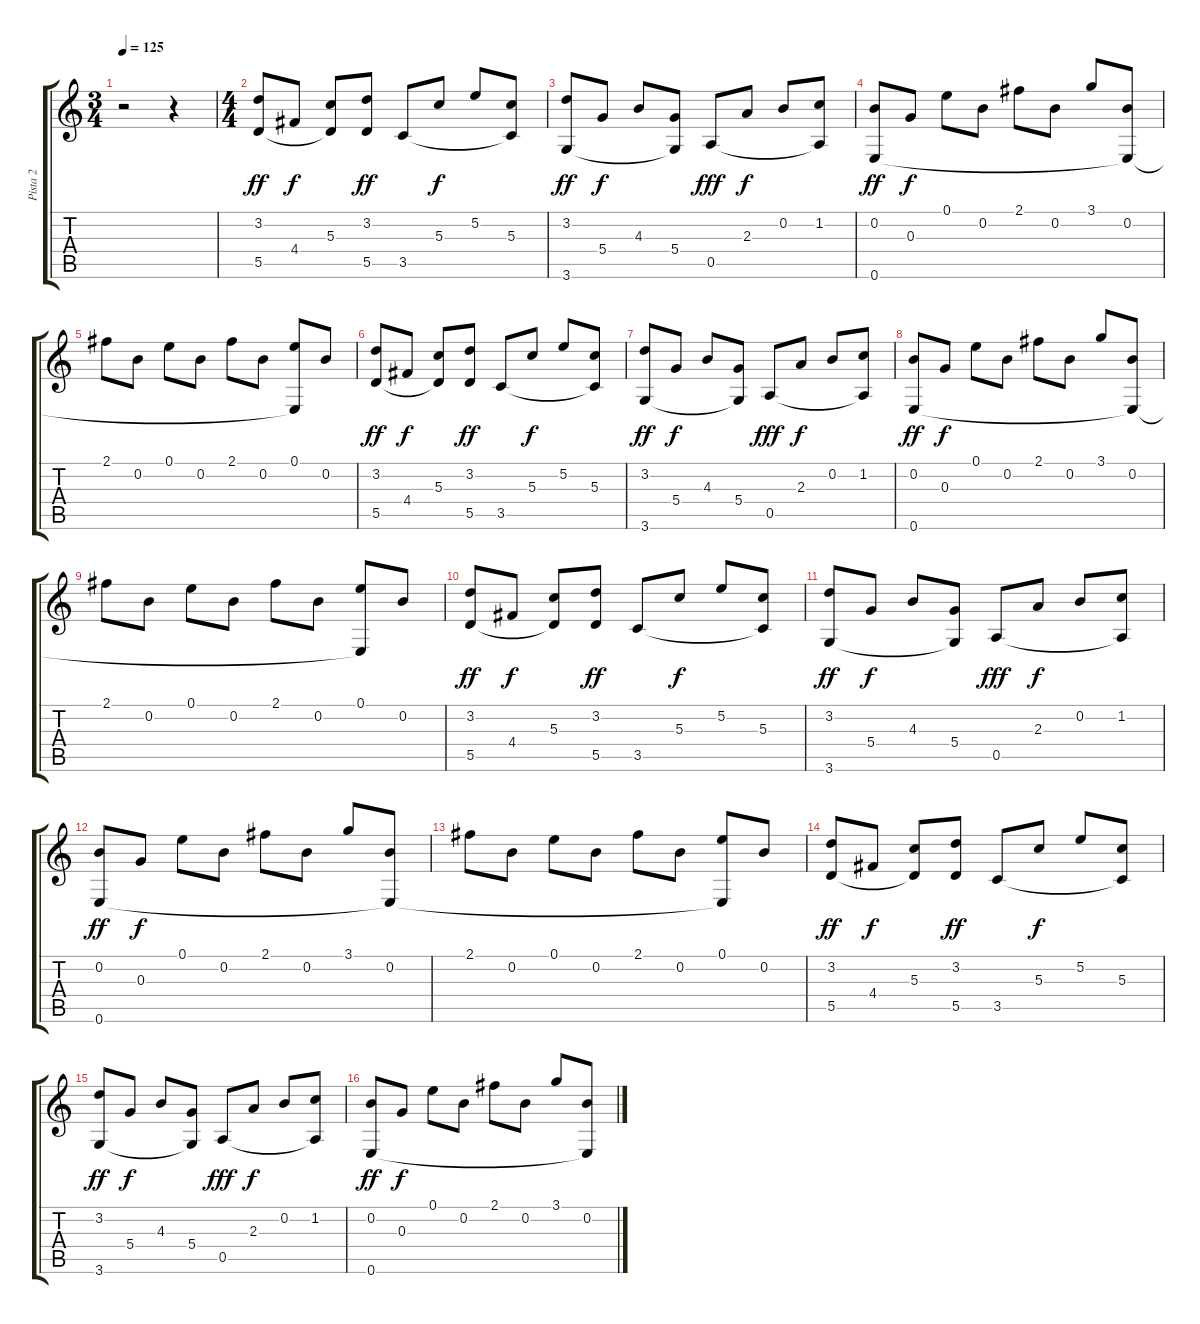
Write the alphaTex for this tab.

\track ("Pista 2" "Pista 2") {instrument acousticguitarnylon}
\staff {score tabs}
\tuning (E4 B3 G3 D3 A2 E2) {hide}
\ts (3 4)
\tempo 125
\clef g2
\ks c
r.2{dy ff} r.4 |
\ts (4 4)
(3.2 5.5).8 4.4.8{dy f} (5.3 5.5{t}).8 (3.2 5.5).8{dy ff} 3.5.8 5.3.8{dy f} 5.2.8 (5.3 3.5{t}).8 |
(3.2 3.6).8{dy ff} 5.4.8{dy f} 4.3.8 (5.4 3.6{t}).8 0.5.8{dy fff} 2.3.8{dy f} 0.2.8 (1.2 0.5{t}).8 |
(0.2 0.6).8{dy ff} 0.3.8{dy f} 0.1.8 0.2.8 2.1.8 0.2.8 3.1.8 (0.2 0.6{t}).8 |
2.1.8 0.2.8 0.1.8 0.2.8 2.1.8 0.2.8 (0.1 0.6{t}).8 0.2.8 |
(3.2 5.5).8{dy ff} 4.4.8{dy f} (5.3 5.5{t}).8 (3.2 5.5).8{dy ff} 3.5.8 5.3.8{dy f} 5.2.8 (5.3 3.5{t}).8 |
(3.2 3.6).8{dy ff} 5.4.8{dy f} 4.3.8 (5.4 3.6{t}).8 0.5.8{dy fff} 2.3.8{dy f} 0.2.8 (1.2 0.5{t}).8 |
(0.2 0.6).8{dy ff} 0.3.8{dy f} 0.1.8 0.2.8 2.1.8 0.2.8 3.1.8 (0.2 0.6{t}).8 |
2.1.8 0.2.8 0.1.8 0.2.8 2.1.8 0.2.8 (0.1 0.6{t}).8 0.2.8 |
(3.2 5.5).8{dy ff} 4.4.8{dy f} (5.3 5.5{t}).8 (3.2 5.5).8{dy ff} 3.5.8 5.3.8{dy f} 5.2.8 (5.3 3.5{t}).8 |
(3.2 3.6).8{dy ff} 5.4.8{dy f} 4.3.8 (5.4 3.6{t}).8 0.5.8{dy fff} 2.3.8{dy f} 0.2.8 (1.2 0.5{t}).8 |
(0.2 0.6).8{dy ff} 0.3.8{dy f} 0.1.8 0.2.8 2.1.8 0.2.8 3.1.8 (0.2 0.6{t}).8 |
2.1.8 0.2.8 0.1.8 0.2.8 2.1.8 0.2.8 (0.1 0.6{t}).8 0.2.8 |
(3.2 5.5).8{dy ff} 4.4.8{dy f} (5.3 5.5{t}).8 (3.2 5.5).8{dy ff} 3.5.8 5.3.8{dy f} 5.2.8 (5.3 3.5{t}).8 |
(3.2 3.6).8{dy ff} 5.4.8{dy f} 4.3.8 (5.4 3.6{t}).8 0.5.8{dy fff} 2.3.8{dy f} 0.2.8 (1.2 0.5{t}).8 |
(0.2 0.6).8{dy ff} 0.3.8{dy f} 0.1.8 0.2.8 2.1.8 0.2.8 3.1.8 (0.2 0.6{t}).8
